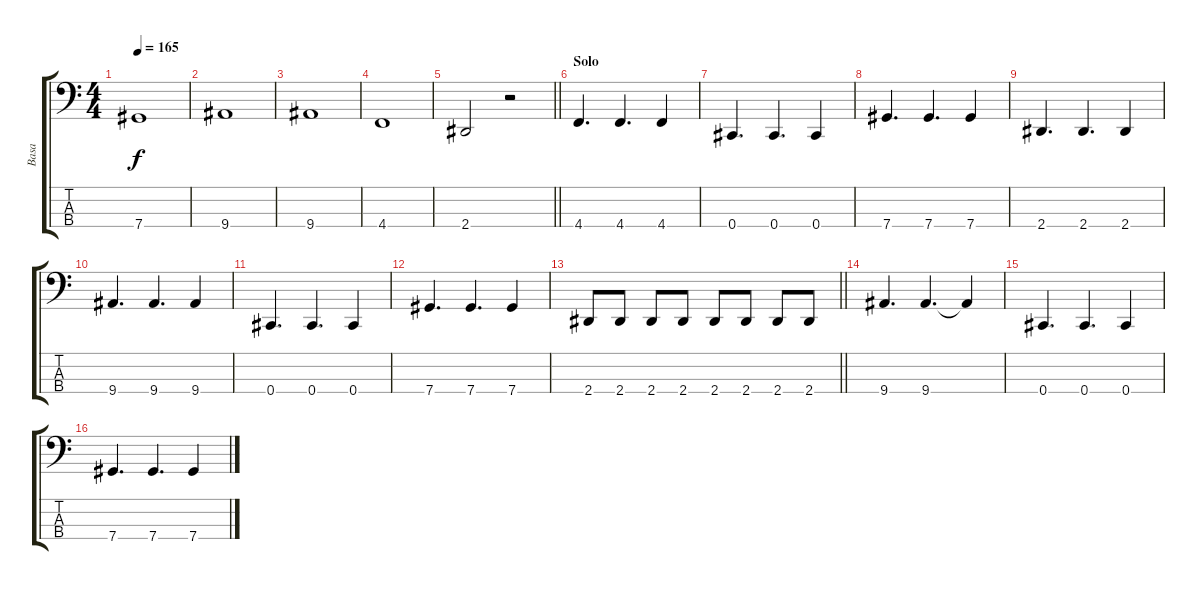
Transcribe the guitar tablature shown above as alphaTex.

\track ("Basa" "Basa") {instrument electricbassfinger}
\staff {score tabs}
\tuning (Gb2 Db2 Ab1 Db1) {hide}
\ts (4 4)
\tempo 165
\clef f4
\ks c
7.4.1{dy f} |
9.4.1 |
9.4.1 |
4.4.1 |
\barLineRight lightlight
2.4.2 r.2 |
\section ("" "Solo")
4.4.4{d} 4.4.4{d} 4.4.4 |
0.4.4{d} 0.4.4{d} 0.4.4 |
7.4.4{d} 7.4.4{d} 7.4.4 |
2.4.4{d} 2.4.4{d} 2.4.4 |
9.4.4{d} 9.4.4{d} 9.4.4 |
0.4.4{d} 0.4.4{d} 0.4.4 |
7.4.4{d} 7.4.4{d} 7.4.4 |
\barLineRight lightlight
2.4.8 2.4.8 2.4.8 2.4.8 2.4.8 2.4.8 2.4.8 2.4.8 |
\section ("" "")
9.4.4{d} 9.4.4{d} 9.4{t}.4 |
0.4.4{d} 0.4.4{d} 0.4.4 |
7.4.4{d} 7.4.4{d} 7.4.4
